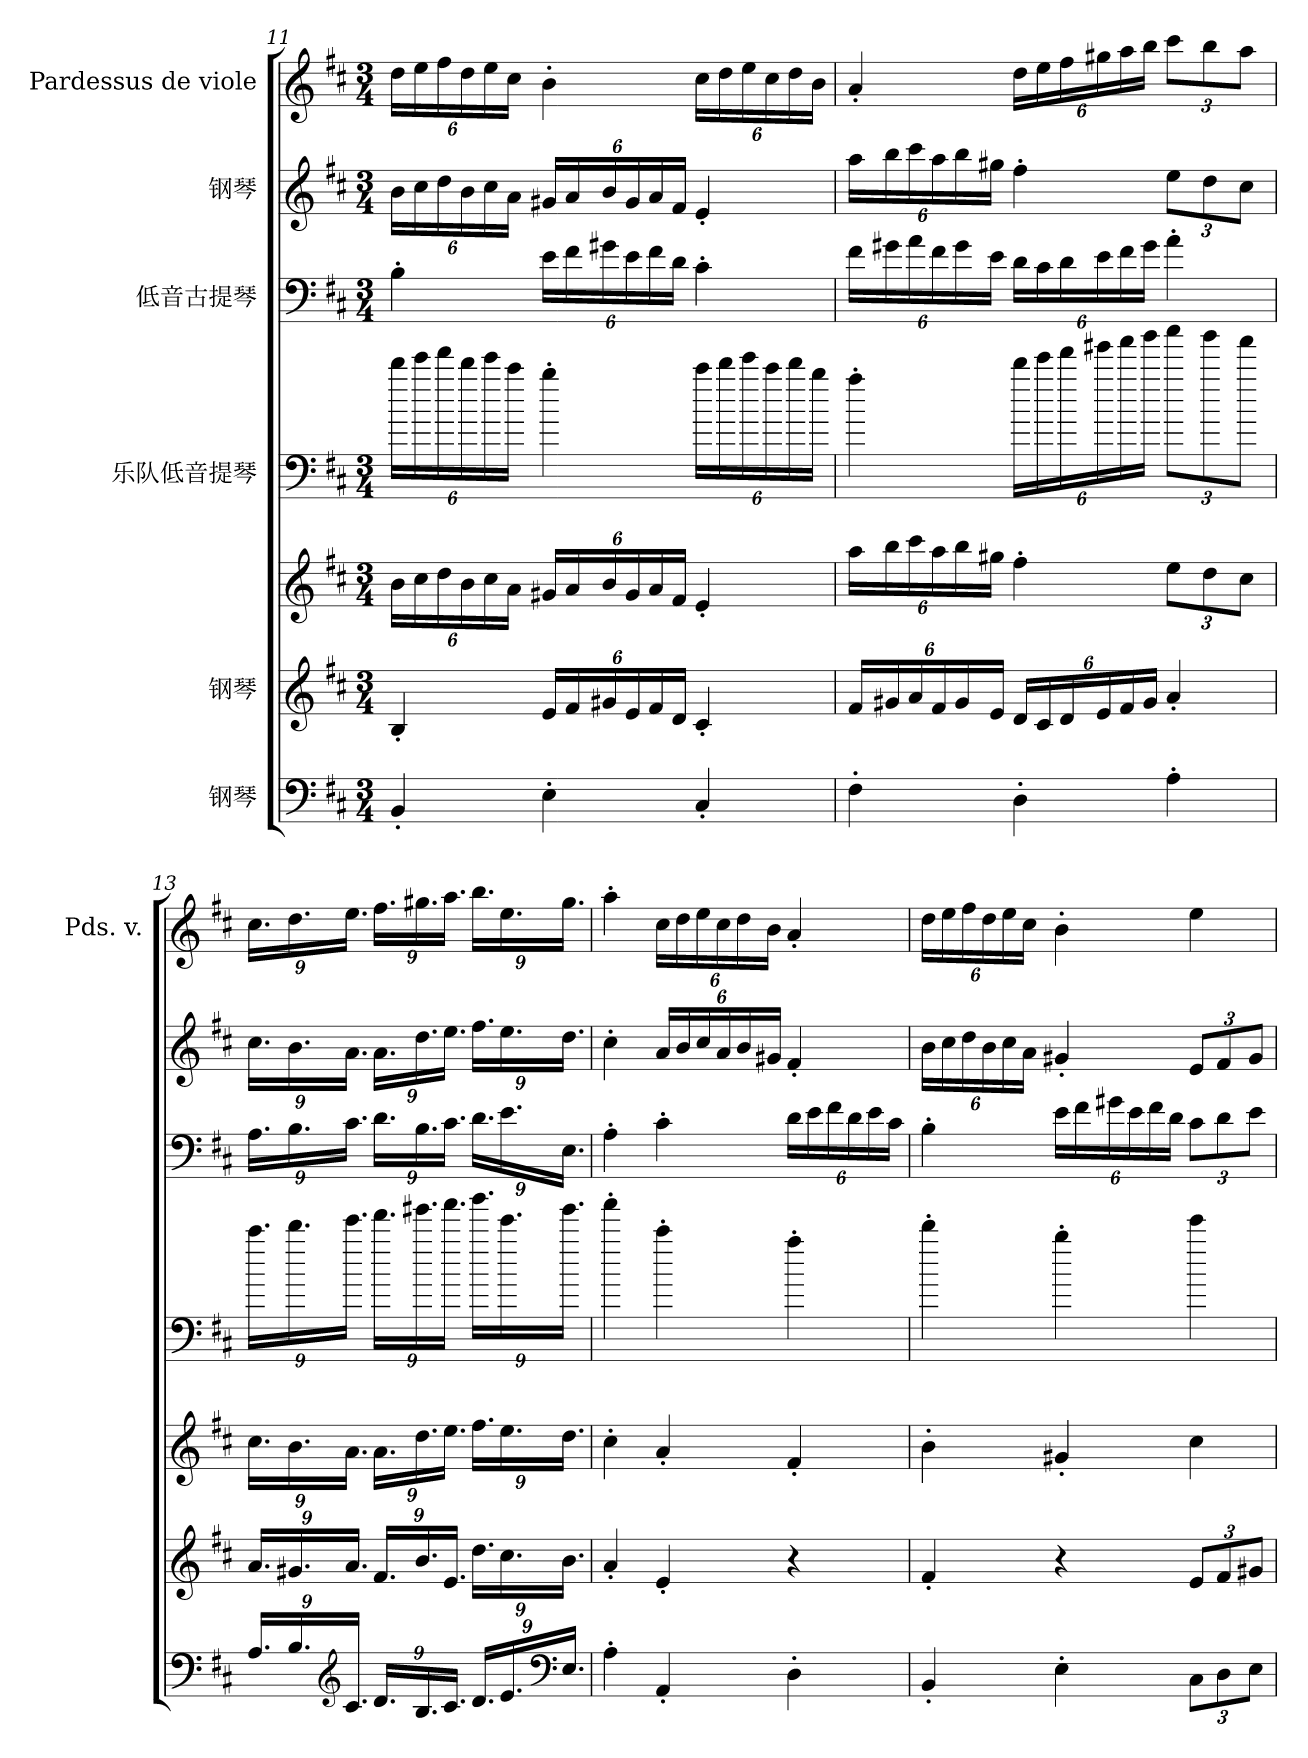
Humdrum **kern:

**kern	**kern	**kern	**kern	**kern	**kern	**kern
*part6	*part5	*part5	*part4	*part3	*part2	*part1
*staff7	*staff6	*staff5	*staff4	*staff3	*staff2	*staff1
*I"钢琴	*I"钢琴	*	*I"乐队低音提琴	*I"低音古提琴	*I"钢琴	*I"Pardessus de viole
*	*	*	*	*	*	*I'Pds. v.
!!LO:PB:g=z
*clefF4	*clefG2	*clefG2	*clefF4	*clefF4	*clefG2	*clefG2
*	*	*	*ITrd7c12	*	*	*
*k[f#c#]	*k[f#c#]	*k[f#c#]	*k[f#c#]	*k[f#c#]	*k[f#c#]	*k[f#c#]
*M3/4	*M3/4	*M3/4	*M3/4	*M3/4	*M3/4	*M3/4
*	*	*Xbrackettup	*Xbrackettup	*	*Xbrackettup	*Xbrackettup
=11	=11	=11	=11	=11	=11	=11
4BB'/	4B'/	24b\LL	24dd\LL	4B'\	24b\LL	24dd\LL
.	.	24cc#\	24ee\	.	24cc#\	24ee\
.	.	24dd\	24ff#\	.	24dd\	24ff#\
.	.	24b\	24dd\	.	24b\	24dd\
.	.	24cc#\	24ee\	.	24cc#\	24ee\
.	.	24a\JJ	24cc#\JJ	.	24a\JJ	24cc#\JJ
*	*Xbrackettup	*	*	*Xbrackettup	*	*
4E'\	24e/LL	24g#X/LL	4b'\	24e\LL	24g#X/LL	4b'\
.	24f#/	24a/	.	24f#\	24a/	.
.	24g#X/	24b/	.	24g#X\	24b/	.
.	24e/	24g#/	.	24e\	24g#/	.
.	24f#/	24a/	.	24f#\	24a/	.
.	24d/JJ	24f#/JJ	.	24d\JJ	24f#/JJ	.
4C#'/	4c#'/	4e'/	24cc#\LL	4c#'\	4e'/	24cc#\LL
.	.	.	24dd\	.	.	24dd\
.	.	.	24ee\	.	.	24ee\
.	.	.	24cc#\	.	.	24cc#\
.	.	.	24dd\	.	.	24dd\
.	.	.	24b\JJ	.	.	24b\JJ
!!LO:PB:g=z
=12	=12	=12	=12	=12	=12	=12
4F#'\	24f#/LL	24aa\LL	4a'\	24f#\LL	24aa\LL	4a'/
.	24g#X/	24bb\	.	24g#X\	24bb\	.
.	24a/	24ccc#\	.	24a\	24ccc#\	.
.	24f#/	24aa\	.	24f#\	24aa\	.
.	24g#/	24bb\	.	24g#\	24bb\	.
.	24e/JJ	24gg#X\JJ	.	24e\JJ	24gg#X\JJ	.
4D'\	24d/LL	4ff#'\	24dd\LL	24d\LL	4ff#'\	24dd\LL
.	24c#/	.	24ee\	24c#\	.	24ee\
.	24d/	.	24ff#\	24d\	.	24ff#\
.	24e/	.	24gg#X\	24e\	.	24gg#X\
.	24f#/	.	24aa\	24f#\	.	24aa\
.	24g#/JJ	.	24bb\JJ	24g#\JJ	.	24bb\JJ
4A'\	4a'/	12ee\L	12ccc#\L	4a'\	12ee\L	12ccc#\L
.	.	12dd\	12bb\	.	12dd\	12bb\
.	.	12cc#\J	12aa\J	.	12cc#\J	12aa\J
!!LO:PB:g=z
=13	=13	=13	=13	=13	=13	=13
*Xbrackettup	*	*	*	*	*	*
18.A/LL	18.a/LL	18.cc#\LL	18.cc#\LL	18.A\LL	18.cc#\LL	18.cc#\LL
18.B/	18.g#X/	18.b\	18.dd\	18.B\	18.b\	18.dd\
*clefG2	*	*	*	*	*	*
18.c#/JJ	18.a/JJ	18.a\JJ	18.ee\JJ	18.c#\JJ	18.a\JJ	18.ee\JJ
18.d/LL	18.f#/LL	18.a\LL	18.ff#\LL	18.d\LL	18.a\LL	18.ff#\LL
18.B/	18.b/	18.dd\	18.gg#X\	18.B\	18.dd\	18.gg#X\
18.c#/JJ	18.e/JJ	18.ee\JJ	18.aa\JJ	18.c#\JJ	18.ee\JJ	18.aa\JJ
18.d/LL	18.dd\LL	18.ff#\LL	18.bb\LL	18.d\LL	18.ff#\LL	18.bb\LL
18.e/	18.cc#\	18.ee\	18.ee\	18.e\	18.ee\	18.ee\
*clefF4	*	*	*	*	*	*
18.E/JJ	18.b\JJ	18.dd\JJ	18.gg#\JJ	18.E\JJ	18.dd\JJ	18.gg#\JJ
=14	=14	=14	=14	=14	=14	=14
4A'\	4a'/	4cc#'\	4aa'\	4A'\	4cc#'\	4aa'\
4AA'/	4e'/	4a'/	4cc#'\	4c#'\	24a/LL	24cc#\LL
.	.	.	.	.	24b/	24dd\
.	.	.	.	.	24cc#/	24ee\
.	.	.	.	.	24a/	24cc#\
.	.	.	.	.	24b/	24dd\
.	.	.	.	.	24g#X/JJ	24b\JJ
4D'\	4r	4f#'/	4a'\	24d\LL	4f#'/	4a'/
.	.	.	.	24e\	.	.
.	.	.	.	24f#\	.	.
.	.	.	.	24d\	.	.
.	.	.	.	24e\	.	.
.	.	.	.	24c#\JJ	.	.
!!LO:PB:g=z
=15	=15	=15	=15	=15	=15	=15
4BB'/	4f#'/	4b'\	4dd'\	4B'\	24b\LL	24dd\LL
.	.	.	.	.	24cc#\	24ee\
.	.	.	.	.	24dd\	24ff#\
.	.	.	.	.	24b\	24dd\
.	.	.	.	.	24cc#\	24ee\
.	.	.	.	.	24a\JJ	24cc#\JJ
4E'\	4r	4g#X'/	4b'\	24e\LL	4g#X'/	4b'\
.	.	.	.	24f#\	.	.
.	.	.	.	24g#X\	.	.
.	.	.	.	24e\	.	.
.	.	.	.	24f#\	.	.
.	.	.	.	24d\JJ	.	.
12C#\L	12e/L	4cc#\	4ee\	12c#\L	12e/L	4ee\
12D\	12f#/	.	.	12d\	12f#/	.
12E\J	12g#X/J	.	.	12e\J	12g#/J	.
=	=	=	=	=	=	=
*-	*-	*-	*-	*-	*-	*-
